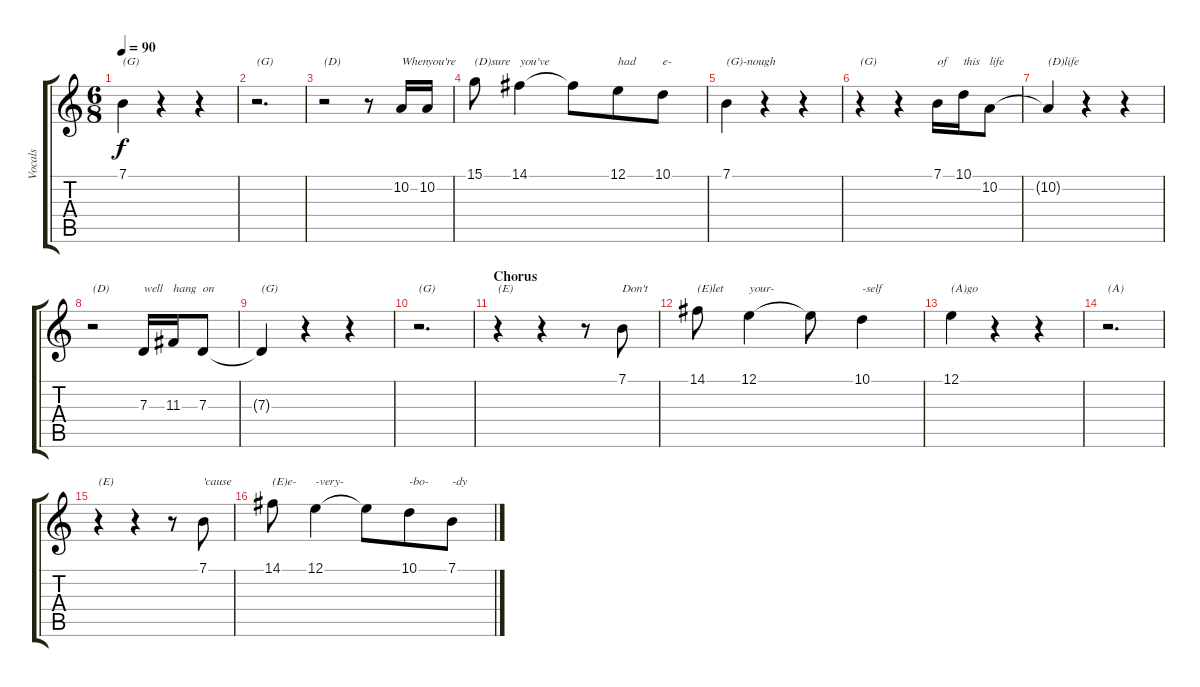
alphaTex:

\track ("Vocals" "Vocals") {instrument steeldrums}
\staff {score tabs}
\tuning (E4 B3 G3 D3 A2 E2) {hide}
\ts (6 8)
\tempo 90
\clef g2
\ks c
7.1{t}.4{txt "(G)" dy f} r.4 r.4 |
r.2{d txt "(G)"} |
r.2{txt "(D)"} r.8 10.2.16{txt "When"} 10.2.16{txt "you're"} |
15.1.8{txt "(D)sure"} 14.1.4{txt "you've"} 14.1{t}.8 12.1.8{txt "had"} 10.1.8{txt "e-"} |
7.1.4{txt "(G)-nough"} r.4 r.4 |
r.4{txt "(G)"} r.4 7.1.16{txt "of"} 10.1.16{txt "this"} 10.2.8{txt "life"} |
10.2{t}.4{txt "(D)life"} r.4 r.4 |
r.2{txt "(D)"} 7.3.16{txt "well"} 11.3.16{txt "hang"} 7.3.8{txt "on"} |
7.3{t}.4{txt "(G)"} r.4 r.4 |
r.2{d txt "(G)"} |
\section ("" "Chorus")
r.4{txt "(E)"} r.4 r.8 7.1.8{txt "Don't"} |
14.1.8{txt "(E)let"} 12.1.4{txt "your-"} 12.1{t}.8 10.1.4{txt "-self"} |
12.1.4{txt "(A)go"} r.4 r.4 |
r.2{d txt "(A)"} |
r.4{txt "(E)"} r.4 r.8 7.1.8{txt "'cause"} |
14.1.8{txt "(E)e-"} 12.1.4{txt "-very-"} 12.1{t}.8 10.1.8{txt "-bo-"} 7.1.8{txt "-dy"}
